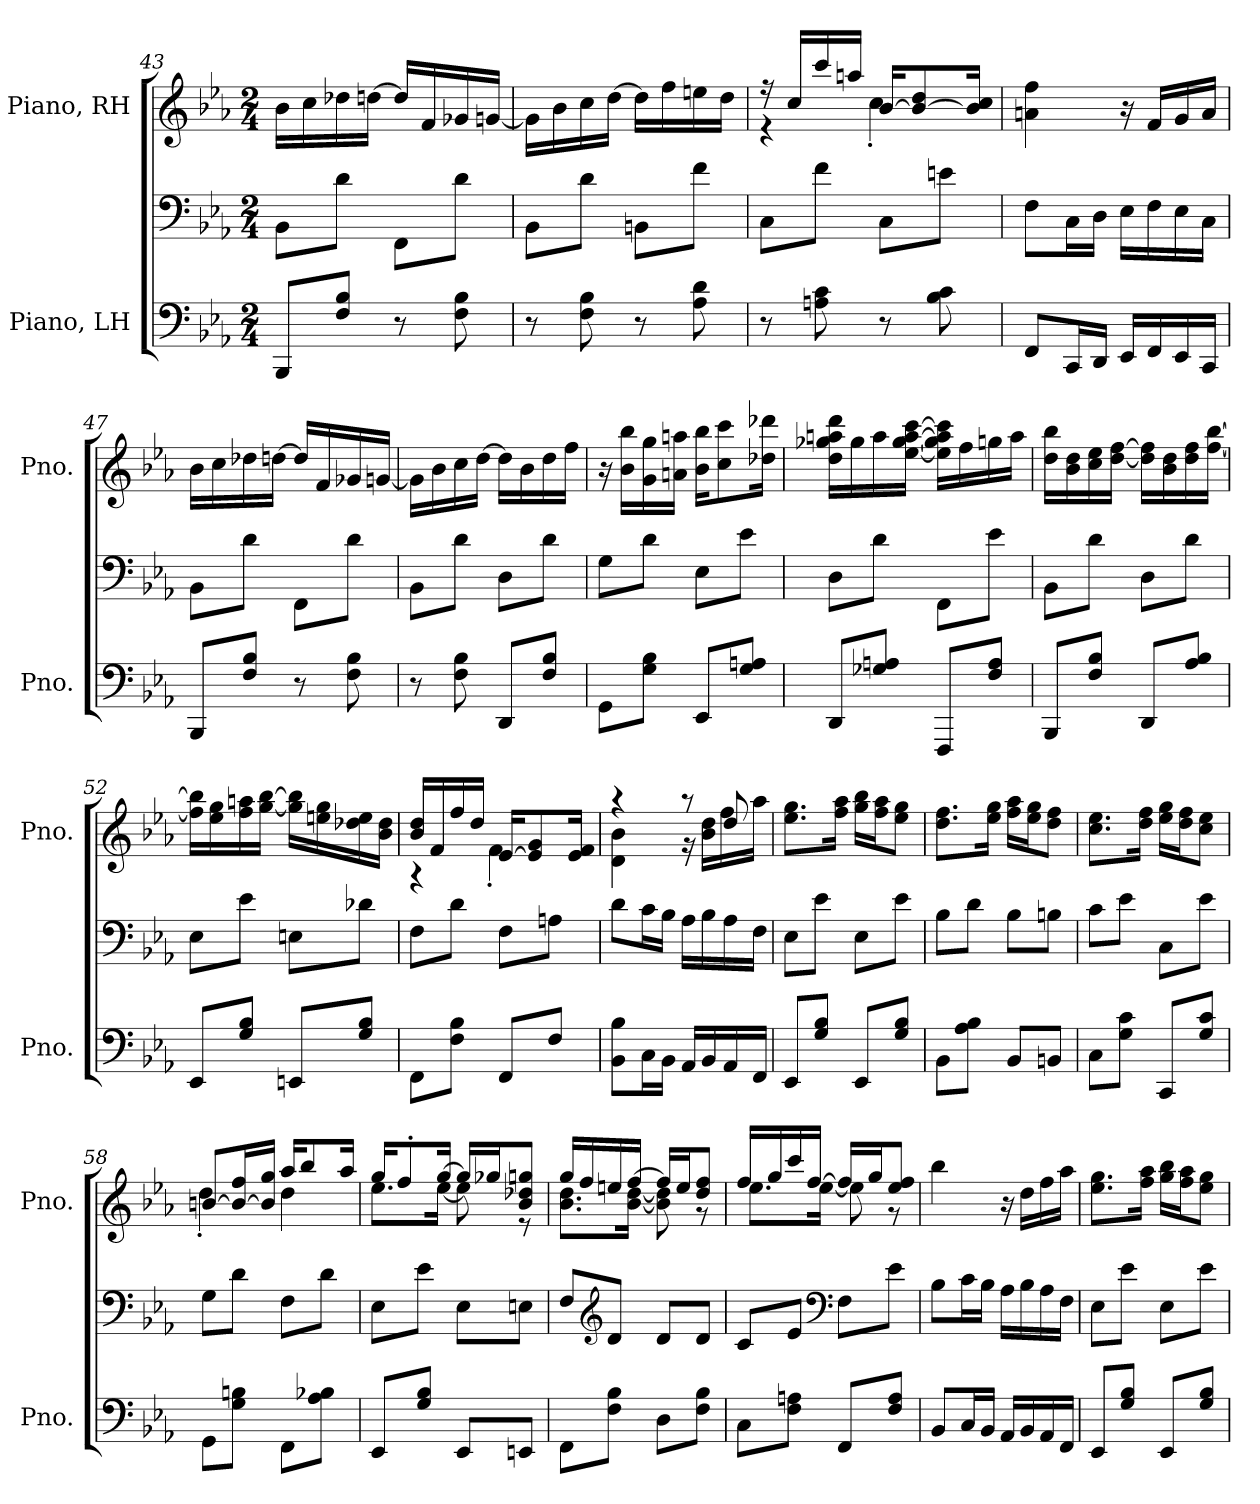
**kern	**kern	**kern
*part2	*part2	*part1
*staff3	*staff2	*staff1
*I"Piano, LH	*	*I"Piano, RH
*I'Pno.	*	*I'Pno.
*clefF4	*clefF4	*clefG2
*k[b-e-a-]	*k[b-e-a-]	*k[b-e-a-]
*M2/4	*M2/4	*M2/4
=43	=43	=43
8BBB-/L	8BB-\L	16b-\LL
.	.	16cc\
8F/ 8B-/J	8d\J	16dd-X\
.	.	[16ddn\JJ
8r	8FF\L	16dd/LL]
.	.	16f/
8F\ 8B-\	8d\J	16g-X/
.	.	[16gn/JJ
!!LO:PB:g=z
=44	=44	=44
8r	8BB-\L	16g\LL]
.	.	16b-\
8F\ 8B-\	8d\J	16cc\
.	.	[16dd\JJ
8r	8BBn\L	16dd\LL]
.	.	16ff\
8A-\ 8d\	8f\J	16een\
.	.	16dd\JJ
=45	=45	=45
*	*	*^
8r	8C\L	16r	4r
.	.	16cc/LL	.
8An\ 8c\	8f\J	16ccc/	.
.	.	16aan/JJ	.
8r	8C\L	[16b-/KL	4cc'\
.	.	8b-/_ 8dd/	.
8B-\ 8c\	8en\J	.	.
.	.	16b-/] 16cc/Jk	.
*	*	*v	*v
=46	=46	=46
8FF/L	8F\L	4an\ 4ff\
16CC/L	16C\L	.
16DD/JJ	16D\JJ	.
16EE-/LL	16E-\LL	16r
16FF/	16F\	16f/LL
16EE-/	16E-\	16g/
16CC/JJ	16C\JJ	16a/JJ
=47	=47	=47
8BBB-/L	8BB-\L	16b-\LL
.	.	16cc\
8F/ 8B-/J	8d\J	16dd-X\
.	.	[16ddn\JJ
8r	8FF\L	16dd/LL]
.	.	16f/
8F\ 8B-\	8d\J	16g-X/
.	.	[16gn/JJ
!!LO:LB:g=z
=48	=48	=48
8r	8BB-\L	16g\LL]
.	.	16b-\
8F\ 8B-\	8d\J	16cc\
.	.	[16dd\JJ
8DD/L	8D\L	16dd\LL]
.	.	16b-\
8F/ 8B-/J	8d\J	16dd\
.	.	16ff\JJ
=49	=49	=49
8GG\L	8G\L	16r
.	.	16b-\ 16bb-\LL
8G\ 8B-\J	8d\J	16g\ 16gg\
.	.	16an\ 16aan\JJ
8EE-/L	8E-\L	16b-\ 16bb-\KL
.	.	8cc\ 8ccc\
8G/ 8An/J	8e-\J	.
.	.	16dd-X\ 16ddd-X\Jk
=50	=50	=50
8DD/L	8D\L	16dd\ 16gg-X\ 16aan\ 16ddd\LL
.	.	16gg-\
8G-X/ 8An/J	8d\J	16aa\
.	.	[16ee-\ [16gg-\ [16aa\ [16ccc\JJ
8FFF/L	8FF\L	16ee-\] 16gg-\] 16aa\] 16ccc\]LL
.	.	16ff\
8F/ 8A/J	8e-\J	16ggn\
.	.	16aa\JJ
=51	=51	=51
8BBB-/L	8BB-\L	16dd\ 16bb-\LL
.	.	16b-\ 16dd\
8F/ 8B-/J	8d\J	16cc\ 16ee-\
.	.	[16dd\ [16ff\JJ
8DD/L	8D\L	16dd\] 16ff\]LL
.	.	16b-\ 16dd\
8A-/ 8B-/J	8d\J	16dd\ 16ff\
.	.	[16ff\ [16bb-\JJ
!!LO:LB:g=z
=52	=52	=52
8EE-/L	8E-\L	16ff\] 16bb-\]LL
.	.	16ee-\ 16gg\
8G/ 8B-/J	8e-\J	16ff\ 16aan\
.	.	[16gg\ [16bb-\JJ
8EEn/L	8En\L	16gg\] 16bb-\]LL
.	.	16een\ 16gg\
8G/ 8B-/J	8d-X\J	16dd-X\ 16ee\
.	.	16b-\ 16dd-\JJ
=53	=53	=53
*	*	*^
8FF\L	8F\L	16b-/ 16dd/LL	4r
.	.	16f/	.
8F\ 8B-\J	8d\J	16ff/	.
.	.	16dd/JJ	.
8FF/L	8F\L	[16e-/KL	4f'\
.	.	8e-/] 8g/	.
8F/J	8An\J	.	.
.	.	16e-/ 16f/Jk	.
=54	=54	=54	=54
8BB-\ 8B-\L	8d\L	4r	4d\ 4b-\
16C\L	16c\L	.	.
16BB-\JJ	16B-\JJ	.	.
16AA-/LL	16A-\LL	8r	16r
16BB-/	16B-\	.	16b-\ 16dd\LL
16AA-/	16A-\	8dd/	16ff\
16FF/JJ	16F\JJ	.	16aa-\JJ
*	*	*v	*v
=55	=55	=55
8EE-/L	8E-\L	8.ee-\ 8.gg\L
8G/ 8B-/J	8e-\J	.
.	.	16ff\ 16aa-\Jk
8EE-/L	8E-\L	16gg\ 16bb-\LL
.	.	16ff\ 16aa-\J
8G/ 8B-/J	8e-\J	8ee-\ 8gg\J
!!LO:LB:g=z
=56	=56	=56
8BB-\L	8B-\L	8.dd\ 8.ff\L
8A-\ 8B-\J	8d\J	.
.	.	16ee-\ 16gg\Jk
8BB-/L	8B-\L	16ff\ 16aa-\LL
.	.	16ee-\ 16gg\J
8BBn/J	8Bn\J	8dd\ 8ff\J
=57	=57	=57
8C\L	8c\L	8.cc\ 8.ee-\L
8G\ 8c\J	8e-\J	.
.	.	16dd\ 16ff\Jk
8CC/L	8C\L	16ee-\ 16gg\LL
.	.	16dd\ 16ff\J
8G/ 8c/J	8e-\J	8cc\ 8ee-\J
=58	=58	=58
*	*	*^
8GG\L	8G\L	[8bn/L	4dd'\
8G\ 8Bn\J	8d\J	16b/_ 16ff/L	.
.	.	16b/] 16gg/JJ	.
8FF\L	8F\L	16aa-/KL	4dd\
.	.	8bb-/	.
8A-\ 8B-X\J	8d\J	.	.
.	.	16aa-/Jk	.
=59	=59	=59	=59
8EE-/L	8E-\L	16gg/KL	8.ee-\L
.	.	8ff'/	.
8G/ 8B-/J	8e-\J	.	.
.	.	[16gg/Jk	[16ee-\Jk
8EE-/L	8E-\L	16gg/LL]	8ee-\]
.	.	16gg-X/J	.
8EEn/J	8En\J	8b-/ 8dd-X/ 8ggn/J	8r
!!LO:PB:g=z	!!
=60	=60	=60	=60
8FF\L	8F/L	16gg/LL	8.b-\ 8.dd\L
.	.	16ff/	.
*	*clefG2	*	*
8F\ 8B-\J	8d/J	16een/	.
.	.	[16ff/JJ	[16b-\ [16dd\Jk
8D\L	8d/L	16ff/LL]	8b-\] 8dd\]
.	.	16ee/J	.
8F\ 8B-\J	8d/J	8dd/ 8ff/J	8r
=61	=61	=61	=61
8C\L	8c/L	16ff/LL	8.ee-\L
.	.	16gg/	.
8F\ 8An\J	8e-/J	16ccc/	.
.	.	[16ff/JJ	[16ee-\Jk
*	*clefF4	*	*
8FF/L	8F\L	16ff/LL]	8ee-\]
.	.	16gg/J	.
8F/ 8A/J	8e-\J	8ee-/ 8ff/J	8r
*	*	*v	*v
=62	=62	=62
8BB-/L	8B-\L	4bb-\
16C/L	16c\L	.
16BB-/JJ	16B-\JJ	.
16AA-/LL	16A-\LL	16r
16BB-/	16B-\	16dd\LL
16AA-/	16A-\	16ff\
16FF/JJ	16F\JJ	16aa-\JJ
=63	=63	=63
8EE-/L	8E-\L	8.ee-\ 8.gg\L
8G/ 8B-/J	8e-\J	.
.	.	16ff\ 16aa-\Jk
8EE-/L	8E-\L	16gg\ 16bb-\LL
.	.	16ff\ 16aa-\J
8G/ 8B-/J	8e-\J	8ee-\ 8gg\J
=	=	=
*-	*-	*-
